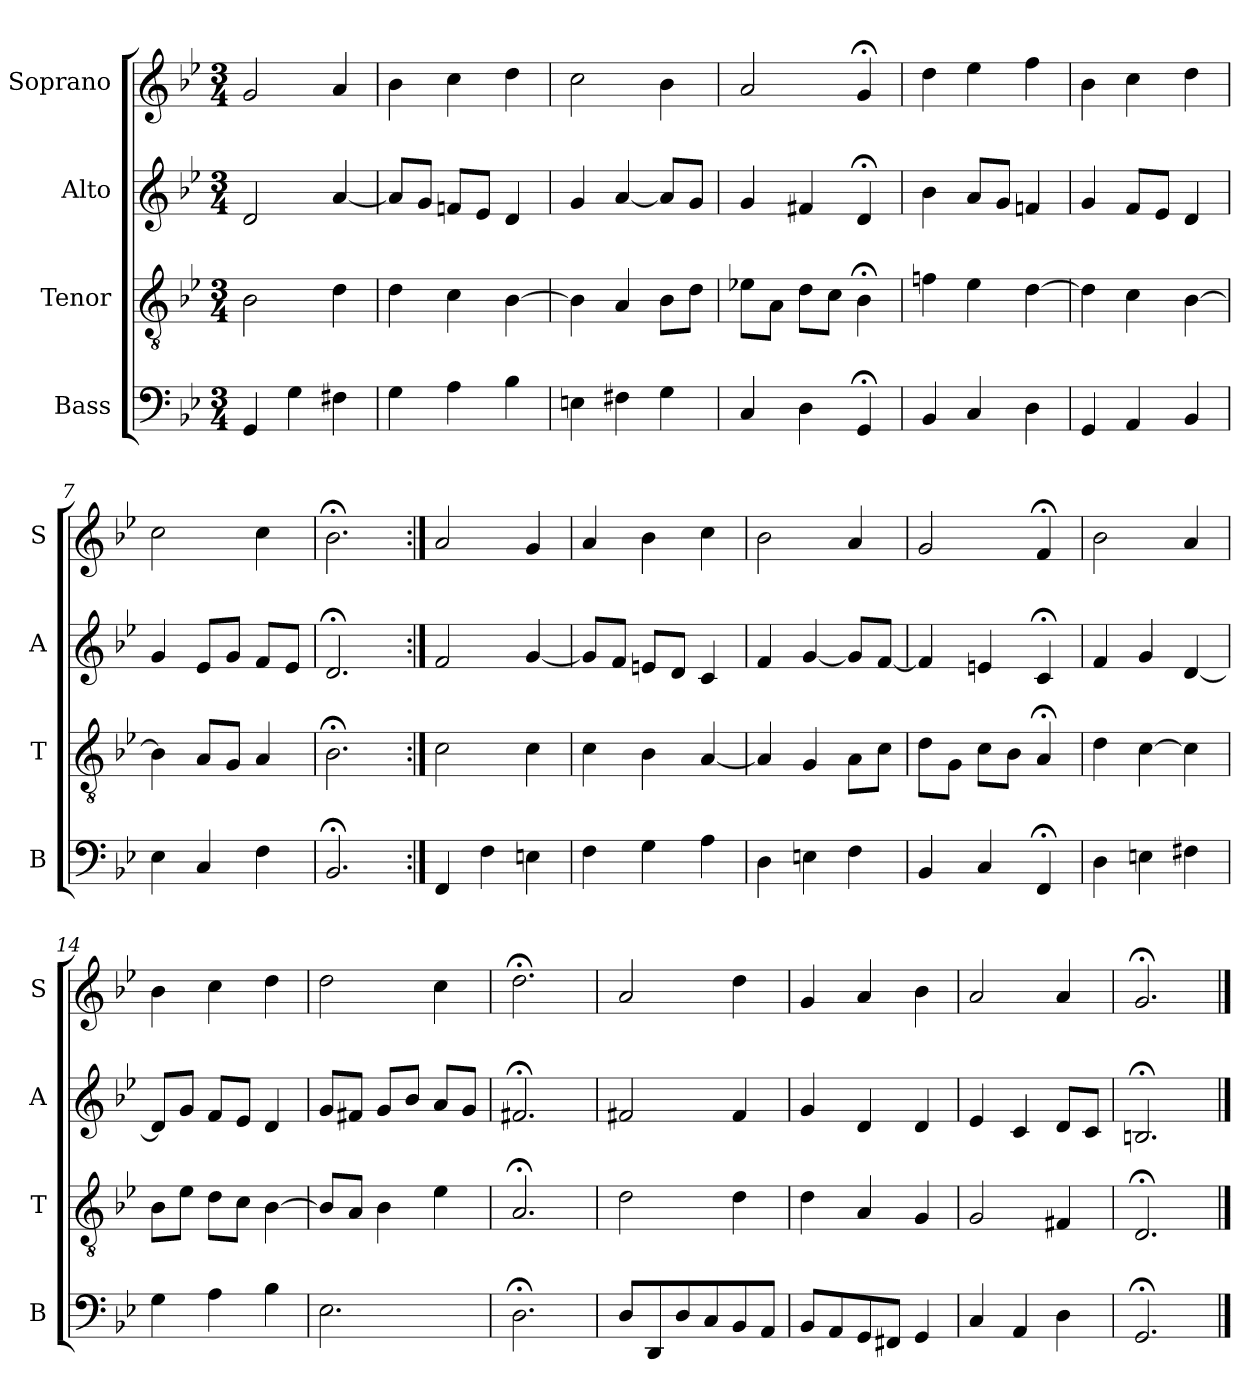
**kern	**kern	**kern	**kern
*part4	*part3	*part2	*part1
*staff4	*staff3	*staff2	*staff1
*I"Bass	*I"Tenor	*I"Alto	*I"Soprano
*I'B	*I'T	*I'A	*I'S
*clefF4	*clefGv2	*clefG2	*clefG2
*k[b-e-]	*k[b-e-]	*k[b-e-]	*k[b-e-]
*g:	*g:	*g:	*g:
*M3/4	*M3/4	*M3/4	*M3/4
*MM100	*MM100	*MM100	*MM100
=1	=1	=1	=1
4GG	2B-	2d	2g
4G	.	.	.
4F#X	4d	[4a	4a
=2	=2	=2	=2
4G	4d	8aL]	4b-
.	.	8gJ	.
4A	4c	8fnL	4cc
.	.	8e-J	.
4B-	[4B-	4d	4dd
=3	=3	=3	=3
4En	4B-]	4g	2cc
4F#X	4A	[4a	.
4G	8B-L	8aL]	4b-
.	8dJ	8gJ	.
=4	=4	=4	=4
4C	8e-XL	4g	2a
.	8AJ	.	.
4D	8dL	4f#X	.
.	8cJ	.	.
4GG;<	4B-;<	4d;<	4g;<
=5	=5	=5	=5
4BB-	4fn	4b-	4dd
4C	4e-	8aL	4ee-
.	.	8gJ	.
4D	[4d	4fn	4ff
=6	=6	=6	=6
4GG	4d]	4g	4b-
4AA	4c	8fL	4cc
.	.	8e-J	.
4BB-	[4B-	4d	4dd
=7	=7	=7	=7
4E-	4B-]	4g	2cc
4C	8AL	8e-L	.
.	8GJ	8gJ	.
4F	4A	8fL	4cc
.	.	8e-J	.
=8	=8	=8	=8
2.BB-;<	2.B-;<	2.d;<	2.b-;<
=9:|!	=9:|!	=9:|!	=9:|!
4FF	2c	2f	2a
4F	.	.	.
4En	4c	[4g	4g
=10	=10	=10	=10
4F	4c	8gL]	4a
.	.	8fJ	.
4G	4B-	8enL	4b-
.	.	8dJ	.
4A	[4A	4c	4cc
=11	=11	=11	=11
4D	4A]	4f	2b-
4En	4G	[4g	.
4F	8AL	8gL]	4a
.	8cJ	[8fJ	.
=12	=12	=12	=12
4BB-	8dL	4f]	2g
.	8GJ	.	.
4C	8cL	4en	.
.	8B-J	.	.
4FF;<	4A;<	4c;<	4f;<
=13	=13	=13	=13
4D	4d	4f	2b-
4En	[4c	4g	.
4F#X	4c]	[4d	4a
=14	=14	=14	=14
4G	8B-L	8dL]	4b-
.	8e-J	8gJ	.
4A	8dL	8fL	4cc
.	8cJ	8e-J	.
4B-	[4B-	4d	4dd
=15	=15	=15	=15
2.E-	8B-L]	8gL	2dd
.	8AJ	8f#XJ	.
.	4B-	8gL	.
.	.	8b-J	.
.	4e-	8aL	4cc
.	.	8gJ	.
=16	=16	=16	=16
2.D;<	2.A;<	2.f#X;<	2.dd;<
=17	=17	=17	=17
8DL	2d	2f#X	2a
8DD	.	.	.
8D	.	.	.
8C	.	.	.
8BB-i	4di	4f#i	4ddi
8AAJ	.	.	.
=18	=18	=18	=18
8BB-L	4d	4g	4g
8AA	.	.	.
8GG	4A	4d	4a
8FF#XJ	.	.	.
4GG	4G	4d	4b-
=19	=19	=19	=19
4C	2G	4e-	2a
4AA	.	4c	.
4D	4F#X	8dL	4a
.	.	8cJ	.
=20	=20	=20	=20
2.GG;<	2.D;<	2.Bn;<	2.g;<
==	==	==	==
*-	*-	*-	*-
